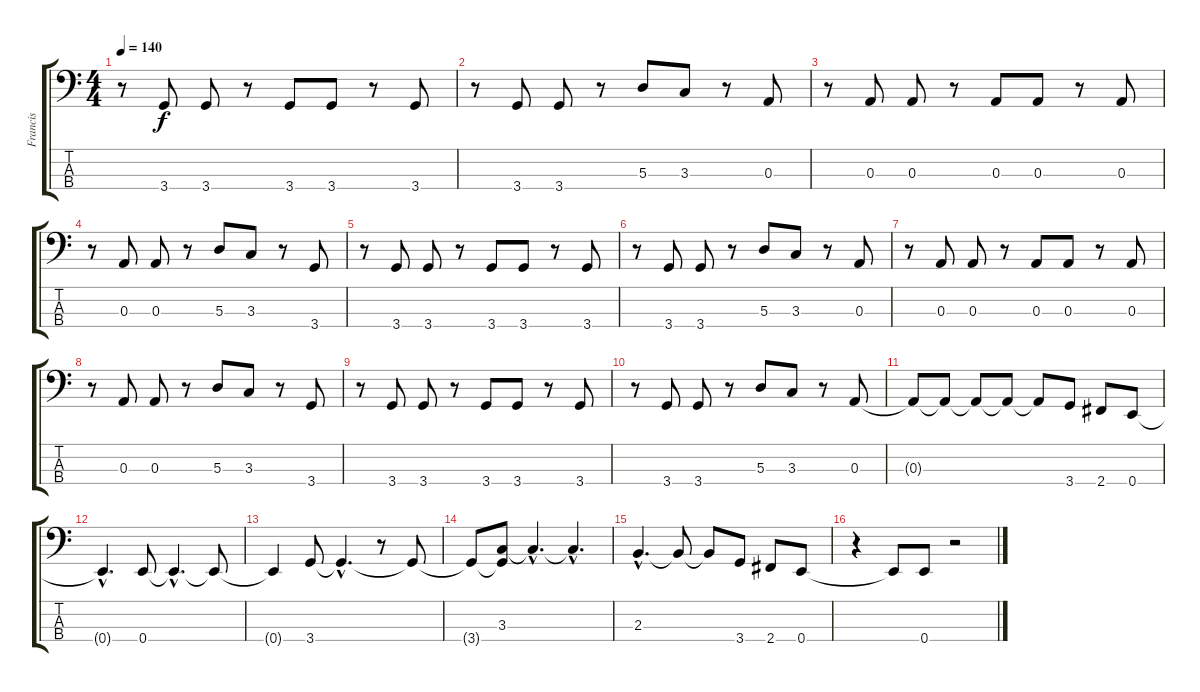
\track ("Francis" "Francis") {instrument electricbasspick}
\staff {score tabs}
\tuning (G2 D2 A1 E1) {hide}
\ts (4 4)
\tempo 140
\clef f4
\ks c
r.8{dy f} 3.4.8 3.4.8 r.8 3.4.8 3.4.8 r.8 3.4.8 |
r.8 3.4.8 3.4.8 r.8 5.3.8 3.3.8 r.8 0.3.8 |
r.8 0.3.8 0.3.8 r.8 0.3.8 0.3.8 r.8 0.3.8 |
r.8 0.3.8 0.3.8 r.8 5.3.8 3.3.8 r.8 3.4.8 |
r.8 3.4.8 3.4.8 r.8 3.4.8 3.4.8 r.8 3.4.8 |
r.8 3.4.8 3.4.8 r.8 5.3.8 3.3.8 r.8 0.3.8 |
r.8 0.3.8 0.3.8 r.8 0.3.8 0.3.8 r.8 0.3.8 |
r.8 0.3.8 0.3.8 r.8 5.3.8 3.3.8 r.8 3.4.8 |
r.8 3.4.8 3.4.8 r.8 3.4.8 3.4.8 r.8 3.4.8 |
r.8 3.4.8 3.4.8 r.8 5.3.8 3.3.8 r.8 0.3.8 |
0.3{t}.8 0.3{t}.8 0.3{t}.8 0.3{t}.8 0.3{t}.8 3.4.8 2.4.8 0.4.8 |
0.4{hac t}.4{d} 0.4.8 0.4{hac t}.4{d} 0.4{t}.8 |
0.4{t}.4 3.4.8 3.4{hac t}.4{d} r.8 3.4{t}.8 |
3.4{t}.8 (3.3 3.4{t}).8 3.3{hac t}.4{d} 3.3{hac t}.4{d} |
2.3{hac}.4{d} 2.3{t}.8 2.3{t}.8 3.4.8 2.4.8 0.4.8 |
r.4 0.4{t}.8 0.4.8 r.2
